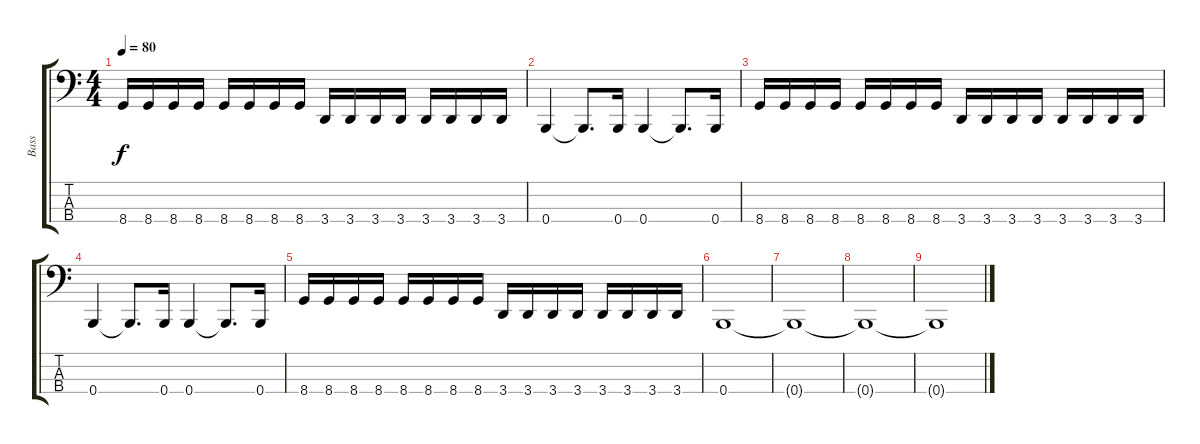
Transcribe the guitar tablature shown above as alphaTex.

\track ("Bass" "Bass") {instrument electricbasspick}
\staff {score tabs}
\tuning (E2 B1 Gb1 B0) {hide}
\ts (4 4)
\tempo 80
\clef f4
\ks c
8.4.16{dy f} 8.4.16 8.4.16 8.4.16 8.4.16 8.4.16 8.4.16 8.4.16 3.4.16 3.4.16 3.4.16 3.4.16 3.4.16 3.4.16 3.4.16 3.4.16 |
0.4.4 0.4{t}.8{d} 0.4.16 0.4.4 0.4{t}.8{d} 0.4.16 |
8.4.16 8.4.16 8.4.16 8.4.16 8.4.16 8.4.16 8.4.16 8.4.16 3.4.16 3.4.16 3.4.16 3.4.16 3.4.16 3.4.16 3.4.16 3.4.16 |
0.4.4 0.4{t}.8{d} 0.4.16 0.4.4 0.4{t}.8{d} 0.4.16 |
8.4.16 8.4.16 8.4.16 8.4.16 8.4.16 8.4.16 8.4.16 8.4.16 3.4.16 3.4.16 3.4.16 3.4.16 3.4.16 3.4.16 3.4.16 3.4.16 |
0.4.1{volume 0} |
0.4{t}.1 |
0.4{t}.1 |
0.4{t}.1
